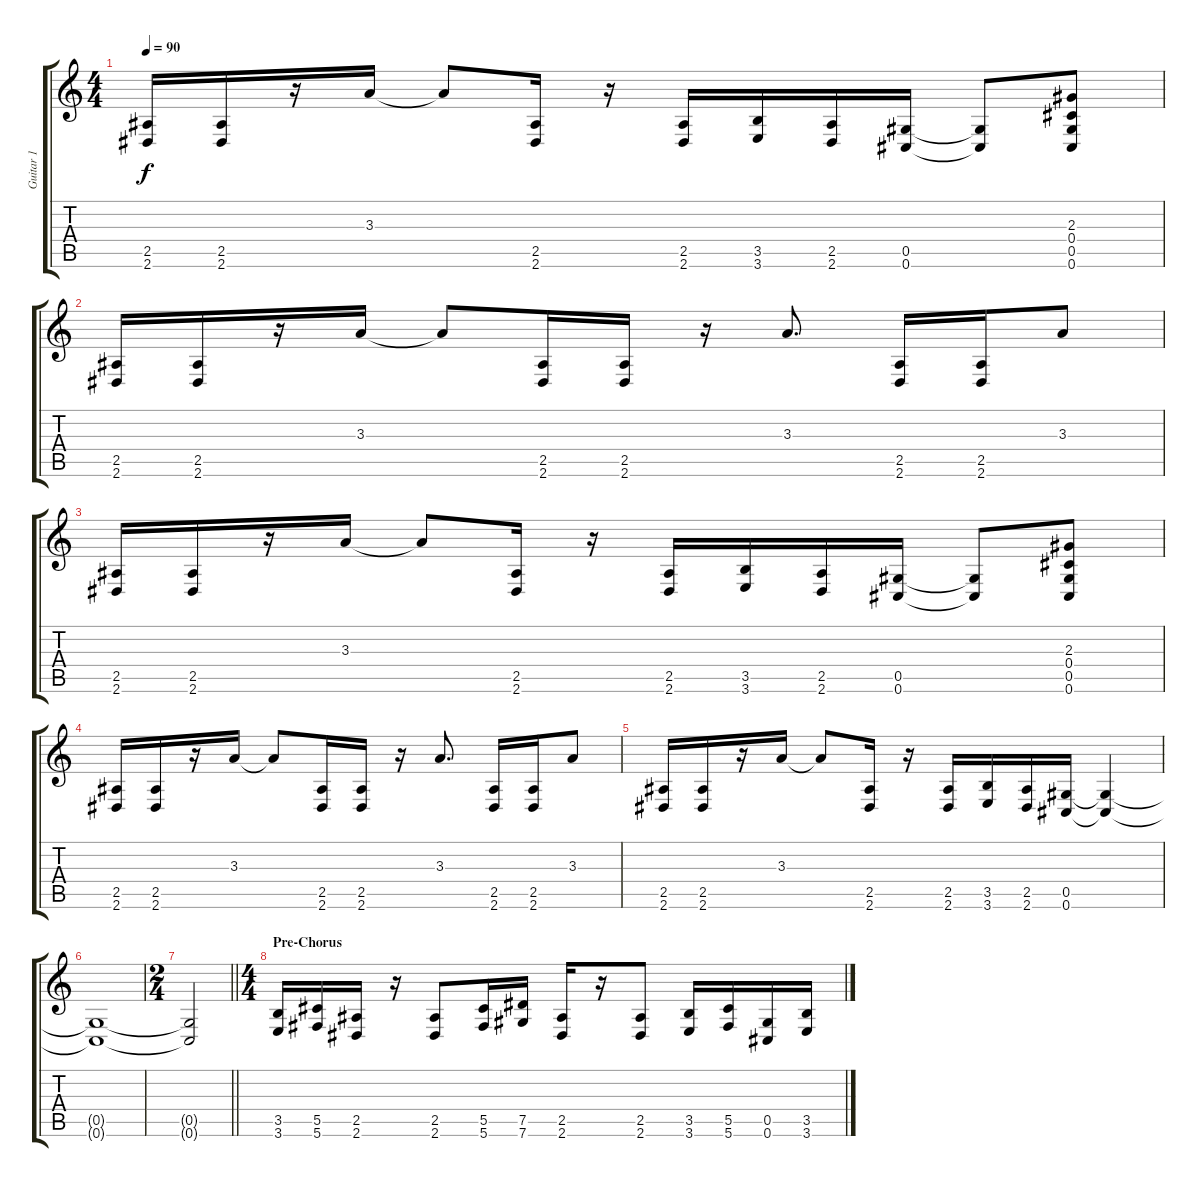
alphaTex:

\track ("Guitar 1" "Guitar 1") {instrument distortionguitar}
\staff {score tabs}
\tuning (Eb4 Bb3 Gb3 Db3 Ab2 Db2) {hide}
\ts (4 4)
\tempo 90
\clef g2
\ks c
(2.5 2.6).16{dy f} (2.5 2.6).16 r.16 3.3.16 3.3{t}.8 (2.5 2.6).16 r.16 (2.5 2.6).16 (3.5 3.6).16 (2.5 2.6).16 (0.5 0.6).16 (0.5{t} 0.6{t}).8 (2.3 0.4 0.5 0.6).8 |
(2.5 2.6).16 (2.5 2.6).16 r.16 3.3.16 3.3{t}.8 (2.5 2.6).16 (2.5 2.6).16 r.16 3.3.8{d} (2.5 2.6).16 (2.5 2.6).16 3.3.8 |
(2.5 2.6).16 (2.5 2.6).16 r.16 3.3.16 3.3{t}.8 (2.5 2.6).16 r.16 (2.5 2.6).16 (3.5 3.6).16 (2.5 2.6).16 (0.5 0.6).16 (0.5{t} 0.6{t}).8 (2.3 0.4 0.5 0.6).8 |
(2.5 2.6).16 (2.5 2.6).16 r.16 3.3.16 3.3{t}.8 (2.5 2.6).16 (2.5 2.6).16 r.16 3.3.8{d} (2.5 2.6).16 (2.5 2.6).16 3.3.8 |
(2.5 2.6).16 (2.5 2.6).16 r.16 3.3.16 3.3{t}.8 (2.5 2.6).16 r.16 (2.5 2.6).16 (3.5 3.6).16 (2.5 2.6).16 (0.5 0.6).16 (0.5{t} 0.6{t}).4 |
(0.5{t} 0.6{t}).1 |
\ts (2 4)
\barLineRight lightlight
(0.5{t} 0.6{t}).2 |
\ts (4 4)
\section ("" "Pre-Chorus")
(3.5 3.6).16 (5.5 5.6).16 (2.5 2.6).16 r.16 (2.5 2.6).8 (5.5 5.6).16 (7.5 7.6).16 (2.5 2.6).16 r.16 (2.5 2.6).8 (3.5 3.6).16 (5.5 5.6).16 (0.5 0.6).16 (3.5 3.6).16
